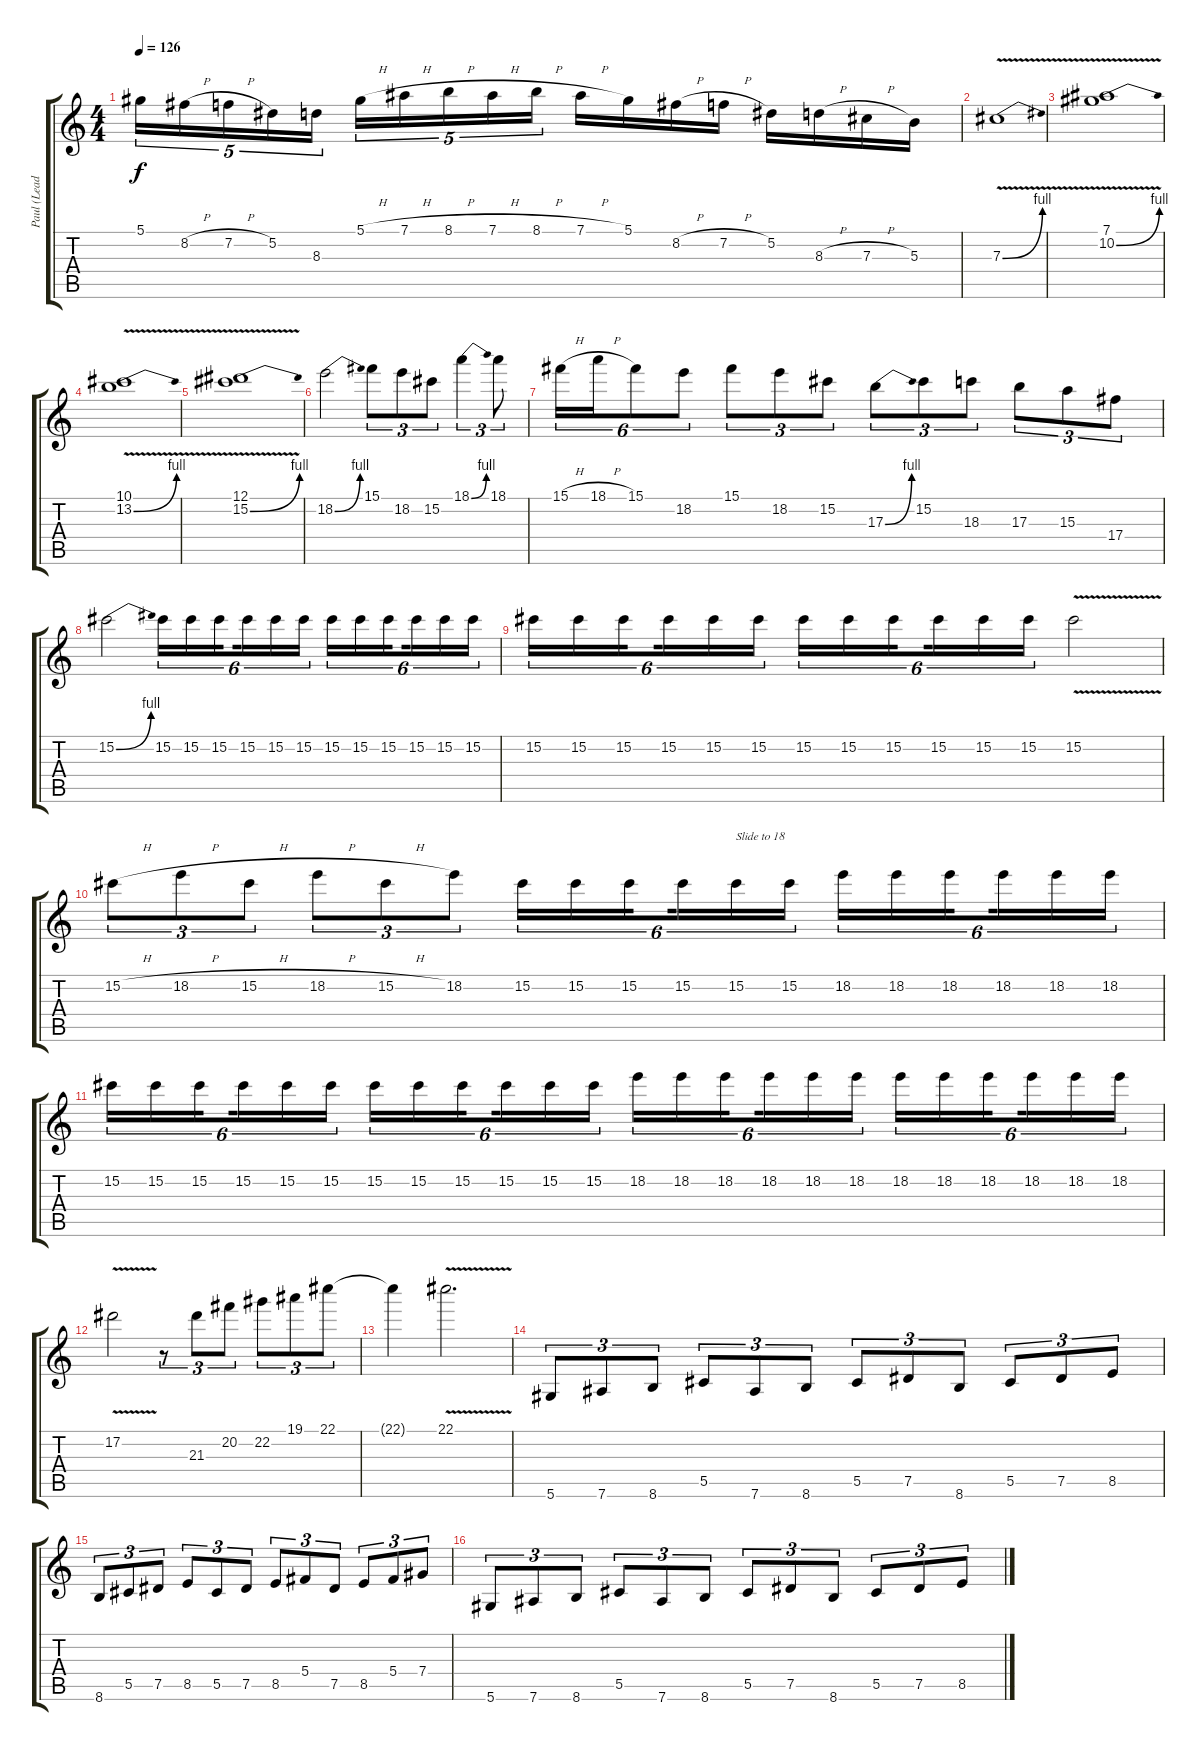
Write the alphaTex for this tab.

\track ("Paul (Lead)" "Paul (Lead") {instrument distortionguitar}
\staff {score tabs}
\tuning (Eb4 Bb3 Gb3 Db3 Ab2 Eb2) {hide}
\ts (4 4)
\tempo 126
\clef g2
\ks c
5.1.16{tu (5 4) dy f} 8.2{h}.16{tu (5 4)} 7.2{h}.16{tu (5 4)} 5.2.16{tu (5 4)} 8.3.16{tu (5 4)} 5.1{h}.16{tu (5 4)} 7.1{h}.16{tu (5 4)} 8.1{h}.16{tu (5 4)} 7.1{h}.16{tu (5 4)} 8.1{h}.16{tu (5 4)} 7.1{h}.16 5.1.16 8.2{h}.16 7.2{h}.16 5.2.16 8.3{h}.16 7.3{h}.16 5.3.16 |
7.3{be (bend 0 0 60 4) v}.1 |
(7.1{v} 10.2{be (bend 0 0 60 4) v}).1 |
(10.1{v} 13.2{be (bend 0 0 60 4) v}).1 |
(12.1{v} 15.2{be (bend 0 0 60 4) v}).1 |
18.2{be (bend 0 0 60 4)}.2 15.1.8{tu (3 2)} 18.2.8{tu (3 2)} 15.2.8{tu (3 2)} 18.1{be (bend 0 0 60 4)}.4{tu (3 2)} 18.1.8{tu (3 2)} |
15.1{h}.16{tu (6 4)} 18.1{h}.16{tu (6 4)} 15.1.8{tu (6 4)} 18.2.8{tu (6 4)} 15.1.8{tu (3 2)} 18.2.8{tu (3 2)} 15.2.8{tu (3 2)} 17.3{be (bend 0 0 60 4)}.8{tu (3 2)} 15.2.8{tu (3 2)} 18.3.8{tu (3 2)} 17.3.8{tu (3 2)} 15.3.8{tu (3 2)} 17.4.8{tu (3 2)} |
15.2{be (bend 0 0 60 4)}.2 15.2.16{tu (6 4)} 15.2.16{tu (6 4)} 15.2.16{tu (6 4) beam splitsecondary} 15.2.16{tu (6 4)} 15.2.16{tu (6 4)} 15.2.16{tu (6 4)} 15.2.16{tu (6 4)} 15.2.16{tu (6 4)} 15.2.16{tu (6 4) beam splitsecondary} 15.2.16{tu (6 4)} 15.2.16{tu (6 4)} 15.2.16{tu (6 4)} |
15.2.16{tu (6 4)} 15.2.16{tu (6 4)} 15.2.16{tu (6 4) beam splitsecondary} 15.2.16{tu (6 4)} 15.2.16{tu (6 4)} 15.2.16{tu (6 4)} 15.2.16{tu (6 4)} 15.2.16{tu (6 4)} 15.2.16{tu (6 4) beam splitsecondary} 15.2.16{tu (6 4)} 15.2.16{tu (6 4)} 15.2.16{tu (6 4)} 15.2{v}.2 |
15.2{h}.8{tu (3 2)} 18.2{h}.8{tu (3 2)} 15.2{h}.8{tu (3 2)} 18.2{h}.8{tu (3 2)} 15.2{h}.8{tu (3 2)} 18.2.8{tu (3 2)} 15.2.16{tu (6 4)} 15.2.16{tu (6 4)} 15.2.16{tu (6 4) beam splitsecondary} 15.2.16{tu (6 4)} 15.2.16{tu (6 4) txt "Slide to 18"} 15.2.16{tu (6 4)} 18.2.16{tu (6 4)} 18.2.16{tu (6 4)} 18.2.16{tu (6 4) beam splitsecondary} 18.2.16{tu (6 4)} 18.2.16{tu (6 4)} 18.2.16{tu (6 4)} |
15.2.16{tu (6 4)} 15.2.16{tu (6 4)} 15.2.16{tu (6 4) beam splitsecondary} 15.2.16{tu (6 4)} 15.2.16{tu (6 4)} 15.2.16{tu (6 4)} 15.2.16{tu (6 4)} 15.2.16{tu (6 4)} 15.2.16{tu (6 4) beam splitsecondary} 15.2.16{tu (6 4)} 15.2.16{tu (6 4)} 15.2.16{tu (6 4)} 18.2.16{tu (6 4)} 18.2.16{tu (6 4)} 18.2.16{tu (6 4) beam splitsecondary} 18.2.16{tu (6 4)} 18.2.16{tu (6 4)} 18.2.16{tu (6 4)} 18.2.16{tu (6 4)} 18.2.16{tu (6 4)} 18.2.16{tu (6 4) beam splitsecondary} 18.2.16{tu (6 4)} 18.2.16{tu (6 4)} 18.2.16{tu (6 4)} |
17.2{v}.2 r.8{tu (3 2)} 21.3.8{tu (3 2)} 20.2.8{tu (3 2)} 22.2.8{tu (3 2)} 19.1.8{tu (3 2)} 22.1.8{tu (3 2)} |
22.1{t}.4 22.1{v}.2{d} |
5.6.8{tu (3 2)} 7.6.8{tu (3 2)} 8.6.8{tu (3 2)} 5.5.8{tu (3 2)} 7.6.8{tu (3 2)} 8.6.8{tu (3 2)} 5.5.8{tu (3 2)} 7.5.8{tu (3 2)} 8.6.8{tu (3 2)} 5.5.8{tu (3 2)} 7.5.8{tu (3 2)} 8.5.8{tu (3 2)} |
8.6.8{tu (3 2)} 5.5.8{tu (3 2)} 7.5.8{tu (3 2)} 8.5.8{tu (3 2)} 5.5.8{tu (3 2)} 7.5.8{tu (3 2)} 8.5.8{tu (3 2)} 5.4.8{tu (3 2)} 7.5.8{tu (3 2)} 8.5.8{tu (3 2)} 5.4.8{tu (3 2)} 7.4.8{tu (3 2)} |
5.6.8{tu (3 2)} 7.6.8{tu (3 2)} 8.6.8{tu (3 2)} 5.5.8{tu (3 2)} 7.6.8{tu (3 2)} 8.6.8{tu (3 2)} 5.5.8{tu (3 2)} 7.5.8{tu (3 2)} 8.6.8{tu (3 2)} 5.5.8{tu (3 2)} 7.5.8{tu (3 2)} 8.5.8{tu (3 2)}
